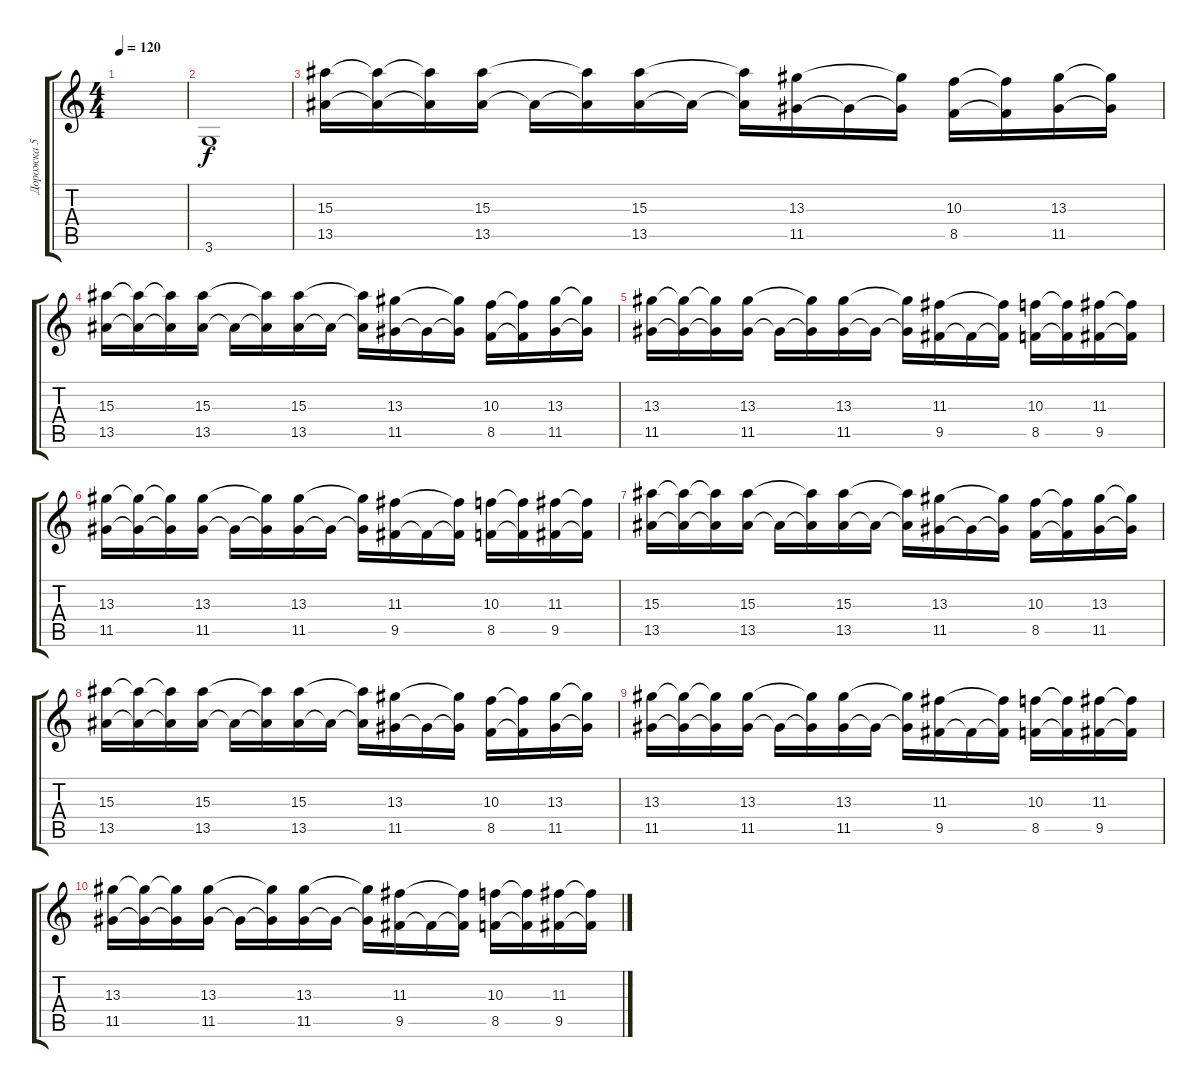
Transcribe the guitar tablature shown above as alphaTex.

\track ("Дорожка 5" "Дорожка 5") {instrument distortionguitar}
\staff {score tabs}
\tuning (E4 B3 G3 D3 A2 E2) {hide}
\ts (4 4)
\tempo 120
\clef g2
\ks c
|
3.6.1{instrument reversecymbal} |
(15.3 13.5).16{instrument distortionguitar} (15.3{t} 13.5{t}).16 (15.3{t} 13.5{t}).16 (15.3 13.5).16 13.5{t}.16 (15.3{t} 13.5{t}).16 (15.3 13.5).16 13.5{t}.16 (15.3{t} 13.5{t}).16 (13.3 11.5).16 11.5{t}.16 (13.3{t} 11.5{t}).16 (10.3 8.5).16 (10.3{t} 8.5{t}).16 (13.3 11.5).16 (13.3{t} 11.5{t}).16 |
(15.3 13.5).16 (15.3{t} 13.5{t}).16 (15.3{t} 13.5{t}).16 (15.3 13.5).16 13.5{t}.16 (15.3{t} 13.5{t}).16 (15.3 13.5).16 13.5{t}.16 (15.3{t} 13.5{t}).16 (13.3 11.5).16 11.5{t}.16 (13.3{t} 11.5{t}).16 (10.3 8.5).16 (10.3{t} 8.5{t}).16 (13.3 11.5).16 (13.3{t} 11.5{t}).16 |
(13.3 11.5).16 (13.3{t} 11.5{t}).16 (13.3{t} 11.5{t}).16 (13.3 11.5).16 11.5{t}.16 (13.3{t} 11.5{t}).16 (13.3 11.5).16 11.5{t}.16 (13.3{t} 11.5{t}).16 (11.3 9.5).16 9.5{t}.16 (11.3{t} 9.5{t}).16 (10.3 8.5).16 (10.3{t} 8.5{t}).16 (11.3 9.5).16 (11.3{t} 9.5{t}).16 |
(13.3 11.5).16 (13.3{t} 11.5{t}).16 (13.3{t} 11.5{t}).16 (13.3 11.5).16 11.5{t}.16 (13.3{t} 11.5{t}).16 (13.3 11.5).16 11.5{t}.16 (13.3{t} 11.5{t}).16 (11.3 9.5).16 9.5{t}.16 (11.3{t} 9.5{t}).16 (10.3 8.5).16 (10.3{t} 8.5{t}).16 (11.3 9.5).16 (11.3{t} 9.5{t}).16 |
(15.3 13.5).16 (15.3{t} 13.5{t}).16 (15.3{t} 13.5{t}).16 (15.3 13.5).16 13.5{t}.16 (15.3{t} 13.5{t}).16 (15.3 13.5).16 13.5{t}.16 (15.3{t} 13.5{t}).16 (13.3 11.5).16 11.5{t}.16 (13.3{t} 11.5{t}).16 (10.3 8.5).16 (10.3{t} 8.5{t}).16 (13.3 11.5).16 (13.3{t} 11.5{t}).16 |
(15.3 13.5).16 (15.3{t} 13.5{t}).16 (15.3{t} 13.5{t}).16 (15.3 13.5).16 13.5{t}.16 (15.3{t} 13.5{t}).16 (15.3 13.5).16 13.5{t}.16 (15.3{t} 13.5{t}).16 (13.3 11.5).16 11.5{t}.16 (13.3{t} 11.5{t}).16 (10.3 8.5).16 (10.3{t} 8.5{t}).16 (13.3 11.5).16 (13.3{t} 11.5{t}).16 |
(13.3 11.5).16 (13.3{t} 11.5{t}).16 (13.3{t} 11.5{t}).16 (13.3 11.5).16 11.5{t}.16 (13.3{t} 11.5{t}).16 (13.3 11.5).16 11.5{t}.16 (13.3{t} 11.5{t}).16 (11.3 9.5).16 9.5{t}.16 (11.3{t} 9.5{t}).16 (10.3 8.5).16 (10.3{t} 8.5{t}).16 (11.3 9.5).16 (11.3{t} 9.5{t}).16 |
(13.3 11.5).16 (13.3{t} 11.5{t}).16 (13.3{t} 11.5{t}).16 (13.3 11.5).16 11.5{t}.16 (13.3{t} 11.5{t}).16 (13.3 11.5).16 11.5{t}.16 (13.3{t} 11.5{t}).16 (11.3 9.5).16 9.5{t}.16 (11.3{t} 9.5{t}).16 (10.3 8.5).16 (10.3{t} 8.5{t}).16 (11.3 9.5).16 (11.3{t} 9.5{t}).16
